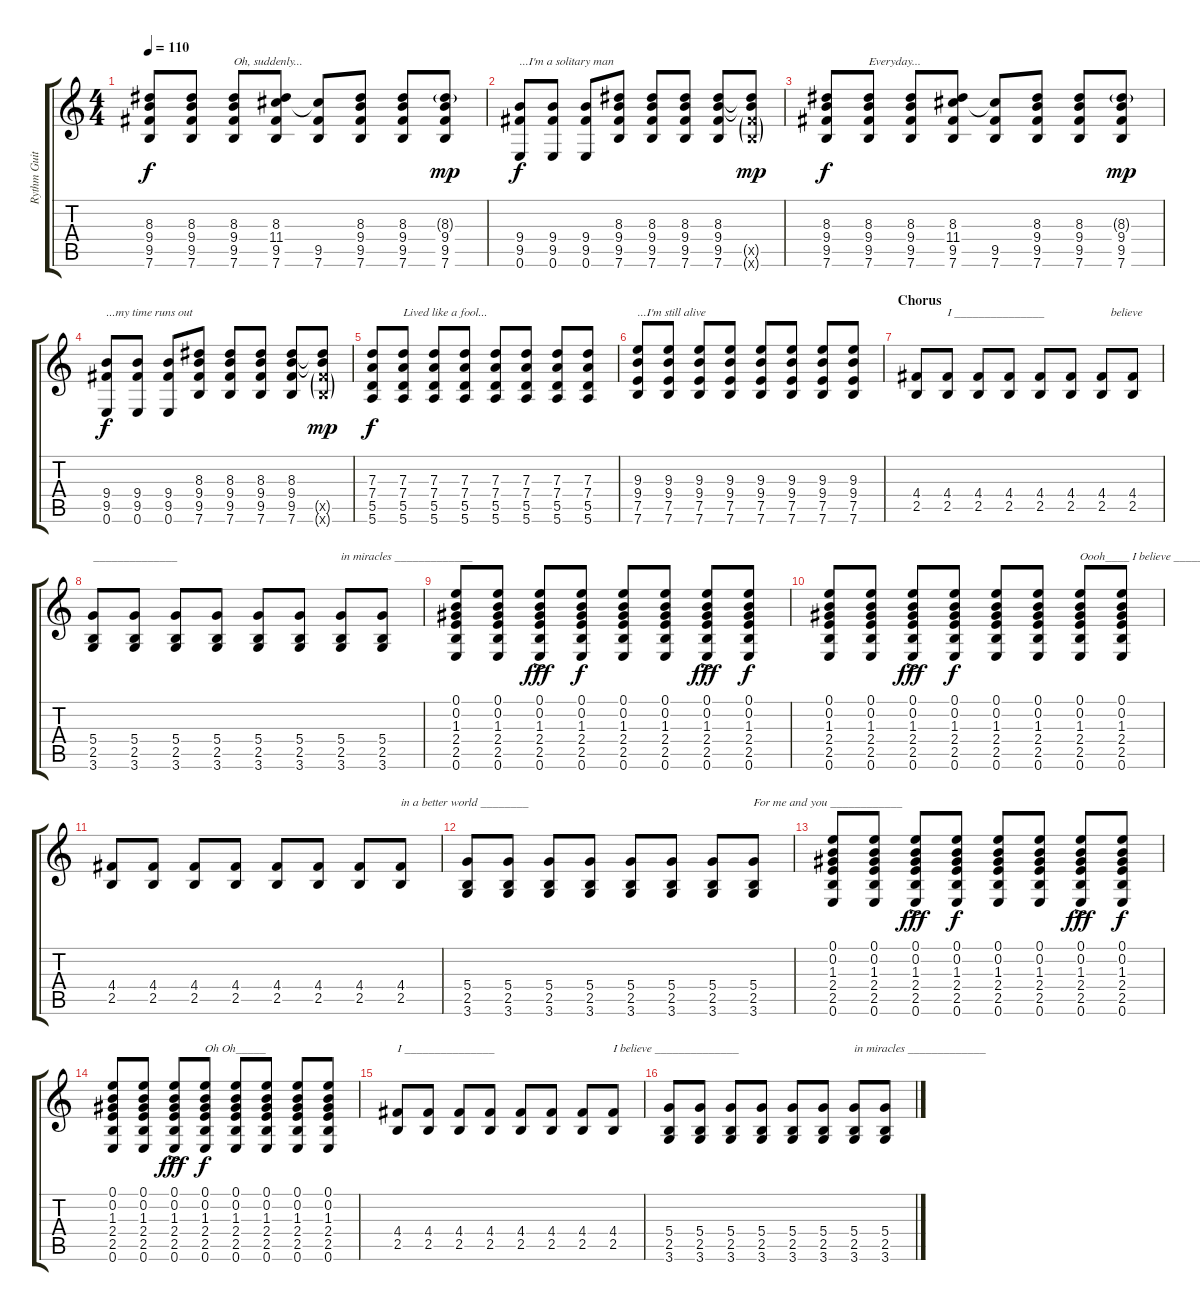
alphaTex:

\track ("Rythm Guitar" "Rythm Guit") {instrument acousticguitarsteel}
\staff {score tabs}
\tuning (E4 B3 G3 D3 A2 E2) {hide}
\ts (4 4)
\tempo 110
\clef g2
\ks c
(8.3 9.4 9.5 7.6).8{dy f} (8.3 9.4 9.5 7.6).8 (8.3 9.4 9.5 7.6).8{txt "Oh, suddenly..."} (8.3 11.4 9.5 7.6).8 (11.4{t} 9.5 7.6).8 (8.3 9.4 9.5 7.6).8 (8.3 9.4 9.5 7.6).8 (8.3{g} 9.4 9.5 7.6).8{dy mp} |
(9.4 9.5 0.6).8{txt "...I'm a solitary man" dy f} (9.4 9.5 0.6).8 (9.4 9.5 0.6).8 (8.3 9.4 9.5 7.6).8 (8.3 9.4 9.5 7.6).8 (8.3 9.4 9.5 7.6).8 (8.3 9.4 9.5 7.6).8 (8.3{t} 9.4{t} 9.5{g x} 7.6{g x}).8{dy mp} |
(8.3 9.4 9.5 7.6).8{dy f} (8.3 9.4 9.5 7.6).8{txt "Everyday..."} (8.3 9.4 9.5 7.6).8 (8.3 11.4 9.5 7.6).8 (11.4{t} 9.5 7.6).8 (8.3 9.4 9.5 7.6).8 (8.3 9.4 9.5 7.6).8 (8.3{g} 9.4 9.5 7.6).8{dy mp} |
(9.4 9.5 0.6).8{txt "...my time runs out" dy f} (9.4 9.5 0.6).8 (9.4 9.5 0.6).8 (8.3 9.4 9.5 7.6).8 (8.3 9.4 9.5 7.6).8 (8.3 9.4 9.5 7.6).8 (8.3 9.4 9.5 7.6).8 (8.3{t} 9.4{t} 9.5{g x} 7.6{g x}).8{dy mp} |
(7.3 7.4 5.5 5.6).8{dy f} (7.3 7.4 5.5 5.6).8{txt "Lived like a fool..."} (7.3 7.4 5.5 5.6).8 (7.3 7.4 5.5 5.6).8 (7.3 7.4 5.5 5.6).8 (7.3 7.4 5.5 5.6).8 (7.3 7.4 5.5 5.6).8 (7.3 7.4 5.5 5.6).8 |
(9.3 9.4 7.5 7.6).8{txt "...I'm still alive"} (9.3 9.4 7.5 7.6).8 (9.3 9.4 7.5 7.6).8 (9.3 9.4 7.5 7.6).8 (9.3 9.4 7.5 7.6).8 (9.3 9.4 7.5 7.6).8 (9.3 9.4 7.5 7.6).8 (9.3 9.4 7.5 7.6).8 |
\section ("" "Chorus")
(4.4 2.5).8 (4.4 2.5).8{txt "I _______________"} (4.4 2.5).8 (4.4 2.5).8 (4.4 2.5).8 (4.4 2.5).8 (4.4 2.5).8{txt "   believe "} (4.4 2.5).8 |
(5.4 2.5 3.6).8{txt "______________"} (5.4 2.5 3.6).8 (5.4 2.5 3.6).8 (5.4 2.5 3.6).8 (5.4 2.5 3.6).8 (5.4 2.5 3.6).8 (5.4 2.5 3.6).8{txt "in miracles _____________"} (5.4 2.5 3.6).8 |
(0.1 0.2 1.3 2.4 2.5 0.6).8 (0.1 0.2 1.3 2.4 2.5 0.6).8 (0.1{ac} 0.2{ac} 1.3{ac} 2.4{ac} 2.5{ac} 0.6{ac}).8{dy fff} (0.1 0.2 1.3 2.4 2.5 0.6).8{dy f} (0.1 0.2 1.3 2.4 2.5 0.6).8 (0.1 0.2 1.3 2.4 2.5 0.6).8 (0.1{ac} 0.2{ac} 1.3{ac} 2.4{ac} 2.5{ac} 0.6{ac}).8{dy fff} (0.1 0.2 1.3 2.4 2.5 0.6).8{dy f} |
(0.1 0.2 1.3 2.4 2.5 0.6).8 (0.1 0.2 1.3 2.4 2.5 0.6).8 (0.1{ac} 0.2{ac} 1.3{ac} 2.4{ac} 2.5{ac} 0.6{ac}).8{dy fff} (0.1 0.2 1.3 2.4 2.5 0.6).8{dy f} (0.1 0.2 1.3 2.4 2.5 0.6).8 (0.1 0.2 1.3 2.4 2.5 0.6).8 (0.1 0.2 1.3 2.4 2.5 0.6).8{txt "Oooh____ I believe _____________"} (0.1 0.2 1.3 2.4 2.5 0.6).8 |
(4.4 2.5).8 (4.4 2.5).8 (4.4 2.5).8 (4.4 2.5).8 (4.4 2.5).8 (4.4 2.5).8 (4.4 2.5).8 (4.4 2.5).8{txt "in a better world ________"} |
(5.4 2.5 3.6).8 (5.4 2.5 3.6).8 (5.4 2.5 3.6).8 (5.4 2.5 3.6).8 (5.4 2.5 3.6).8 (5.4 2.5 3.6).8 (5.4 2.5 3.6).8 (5.4 2.5 3.6).8{txt "For me and you ____________"} |
(0.1 0.2 1.3 2.4 2.5 0.6).8 (0.1 0.2 1.3 2.4 2.5 0.6).8 (0.1{ac} 0.2{ac} 1.3{ac} 2.4{ac} 2.5{ac} 0.6{ac}).8{dy fff} (0.1 0.2 1.3 2.4 2.5 0.6).8{dy f} (0.1 0.2 1.3 2.4 2.5 0.6).8 (0.1 0.2 1.3 2.4 2.5 0.6).8 (0.1{ac} 0.2{ac} 1.3{ac} 2.4{ac} 2.5{ac} 0.6{ac}).8{dy fff} (0.1 0.2 1.3 2.4 2.5 0.6).8{dy f} |
(0.1 0.2 1.3 2.4 2.5 0.6).8 (0.1 0.2 1.3 2.4 2.5 0.6).8 (0.1{ac} 0.2{ac} 1.3{ac} 2.4{ac} 2.5{ac} 0.6{ac}).8{dy fff} (0.1 0.2 1.3 2.4 2.5 0.6).8{txt "Oh Oh_____" dy f} (0.1 0.2 1.3 2.4 2.5 0.6).8 (0.1 0.2 1.3 2.4 2.5 0.6).8 (0.1 0.2 1.3 2.4 2.5 0.6).8 (0.1 0.2 1.3 2.4 2.5 0.6).8 |
(4.4 2.5).8{txt "I _______________"} (4.4 2.5).8 (4.4 2.5).8 (4.4 2.5).8 (4.4 2.5).8 (4.4 2.5).8 (4.4 2.5).8 (4.4 2.5).8{txt "I believe ______________"} |
(5.4 2.5 3.6).8 (5.4 2.5 3.6).8 (5.4 2.5 3.6).8 (5.4 2.5 3.6).8 (5.4 2.5 3.6).8 (5.4 2.5 3.6).8 (5.4 2.5 3.6).8{txt "in miracles _____________"} (5.4 2.5 3.6).8
